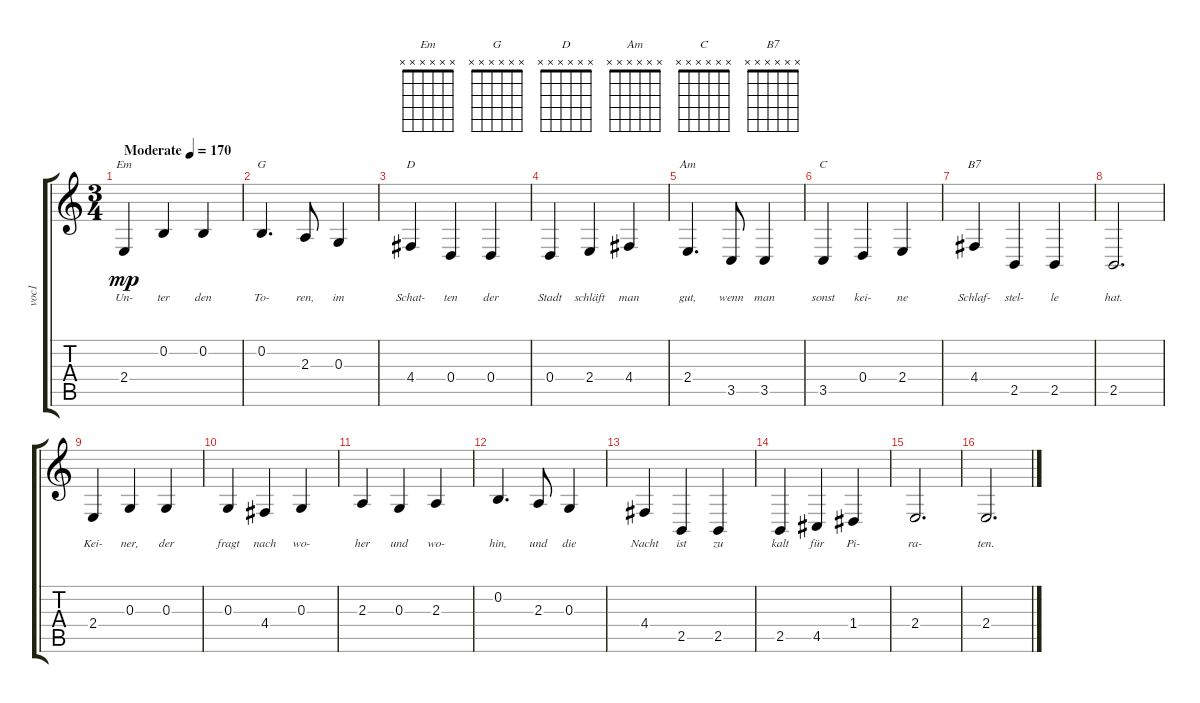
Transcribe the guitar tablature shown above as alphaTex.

\track ("voc1" "voc1") {instrument piccolo}
\staff {score tabs}
\tuning (E4 B3 G3 D3 A2 E2) {hide}
\chord ("Em" x x x x x x)
\chord ("G" x x x x x x)
\chord ("D" x x x x x x)
\chord ("Am" x x x x x x)
\chord ("C" x x x x x x)
\chord ("B7" x x x x x x)
\ts (3 4)
\tempo (170 "Moderate")
\clef g2
\ks c
2.4.4{ch "Em" lyrics (0 "Un-") lyrics (1 "") lyrics (2 "") lyrics (3 "") lyrics (4 "") dy mp instrument piccolo} 0.2.4{lyrics (0 "ter") lyrics (1 "") lyrics (2 "") lyrics (3 "") lyrics (4 "")} 0.2.4{lyrics (0 "den") lyrics (1 "") lyrics (2 "") lyrics (3 "") lyrics (4 "")} |
0.2.4{d ch "G" lyrics (0 "To-") lyrics (1 "") lyrics (2 "") lyrics (3 "") lyrics (4 "")} 2.3.8{lyrics (0 "ren,") lyrics (1 "") lyrics (2 "") lyrics (3 "") lyrics (4 "")} 0.3.4{lyrics (0 "im") lyrics (1 "") lyrics (2 "") lyrics (3 "") lyrics (4 "")} |
4.4.4{ch "D" lyrics (0 "Schat-") lyrics (1 "") lyrics (2 "") lyrics (3 "") lyrics (4 "")} 0.4.4{lyrics (0 "ten") lyrics (1 "") lyrics (2 "") lyrics (3 "") lyrics (4 "")} 0.4.4{lyrics (0 "der") lyrics (1 "") lyrics (2 "") lyrics (3 "") lyrics (4 "")} |
0.4.4{lyrics (0 "Stadt") lyrics (1 "") lyrics (2 "") lyrics (3 "") lyrics (4 "")} 2.4.4{lyrics (0 "schläft") lyrics (1 "") lyrics (2 "") lyrics (3 "") lyrics (4 "")} 4.4.4{lyrics (0 "man") lyrics (1 "") lyrics (2 "") lyrics (3 "") lyrics (4 "")} |
2.4.4{d ch "Am" lyrics (0 "gut,") lyrics (1 "") lyrics (2 "") lyrics (3 "") lyrics (4 "")} 3.5.8{lyrics (0 "wenn") lyrics (1 "") lyrics (2 "") lyrics (3 "") lyrics (4 "")} 3.5.4{lyrics (0 "man") lyrics (1 "") lyrics (2 "") lyrics (3 "") lyrics (4 "")} |
3.5.4{ch "C" lyrics (0 "sonst") lyrics (1 "") lyrics (2 "") lyrics (3 "") lyrics (4 "")} 0.4.4{lyrics (0 "kei-") lyrics (1 "") lyrics (2 "") lyrics (3 "") lyrics (4 "")} 2.4.4{lyrics (0 "ne") lyrics (1 "") lyrics (2 "") lyrics (3 "") lyrics (4 "")} |
4.4.4{ch "B7" lyrics (0 "Schlaf-") lyrics (1 "") lyrics (2 "") lyrics (3 "") lyrics (4 "")} 2.5.4{lyrics (0 "stel-") lyrics (1 "") lyrics (2 "") lyrics (3 "") lyrics (4 "")} 2.5.4{lyrics (0 "le") lyrics (1 "") lyrics (2 "") lyrics (3 "") lyrics (4 "")} |
2.5.2{d lyrics (0 "hat.") lyrics (1 "") lyrics (2 "") lyrics (3 "") lyrics (4 "")} |
2.4.4{lyrics (0 "Kei-") lyrics (1 "") lyrics (2 "") lyrics (3 "") lyrics (4 "")} 0.3.4{lyrics (0 "ner,") lyrics (1 "") lyrics (2 "") lyrics (3 "") lyrics (4 "")} 0.3.4{lyrics (0 "der") lyrics (1 "") lyrics (2 "") lyrics (3 "") lyrics (4 "")} |
0.3.4{lyrics (0 "fragt") lyrics (1 "") lyrics (2 "") lyrics (3 "") lyrics (4 "")} 4.4.4{lyrics (0 "nach") lyrics (1 "") lyrics (2 "") lyrics (3 "") lyrics (4 "")} 0.3.4{lyrics (0 "wo-") lyrics (1 "") lyrics (2 "") lyrics (3 "") lyrics (4 "")} |
2.3.4{lyrics (0 "her") lyrics (1 "") lyrics (2 "") lyrics (3 "") lyrics (4 "")} 0.3.4{lyrics (0 "und") lyrics (1 "") lyrics (2 "") lyrics (3 "") lyrics (4 "")} 2.3.4{lyrics (0 "wo-") lyrics (1 "") lyrics (2 "") lyrics (3 "") lyrics (4 "")} |
0.2.4{d lyrics (0 "hin,") lyrics (1 "") lyrics (2 "") lyrics (3 "") lyrics (4 "")} 2.3.8{lyrics (0 "und") lyrics (1 "") lyrics (2 "") lyrics (3 "") lyrics (4 "")} 0.3.4{lyrics (0 "die") lyrics (1 "") lyrics (2 "") lyrics (3 "") lyrics (4 "")} |
4.4.4{lyrics (0 "Nacht") lyrics (1 "") lyrics (2 "") lyrics (3 "") lyrics (4 "")} 2.5.4{lyrics (0 "ist") lyrics (1 "") lyrics (2 "") lyrics (3 "") lyrics (4 "")} 2.5.4{lyrics (0 "zu") lyrics (1 "") lyrics (2 "") lyrics (3 "") lyrics (4 "")} |
2.5.4{lyrics (0 "kalt") lyrics (1 "") lyrics (2 "") lyrics (3 "") lyrics (4 "")} 4.5.4{lyrics (0 "für") lyrics (1 "") lyrics (2 "") lyrics (3 "") lyrics (4 "")} 1.4.4{lyrics (0 "Pi-") lyrics (1 "") lyrics (2 "") lyrics (3 "") lyrics (4 "")} |
2.4.2{d lyrics (0 "ra-") lyrics (1 "") lyrics (2 "") lyrics (3 "") lyrics (4 "")} |
2.4.2{d lyrics (0 "ten.") lyrics (1 "") lyrics (2 "") lyrics (3 "") lyrics (4 "")}
